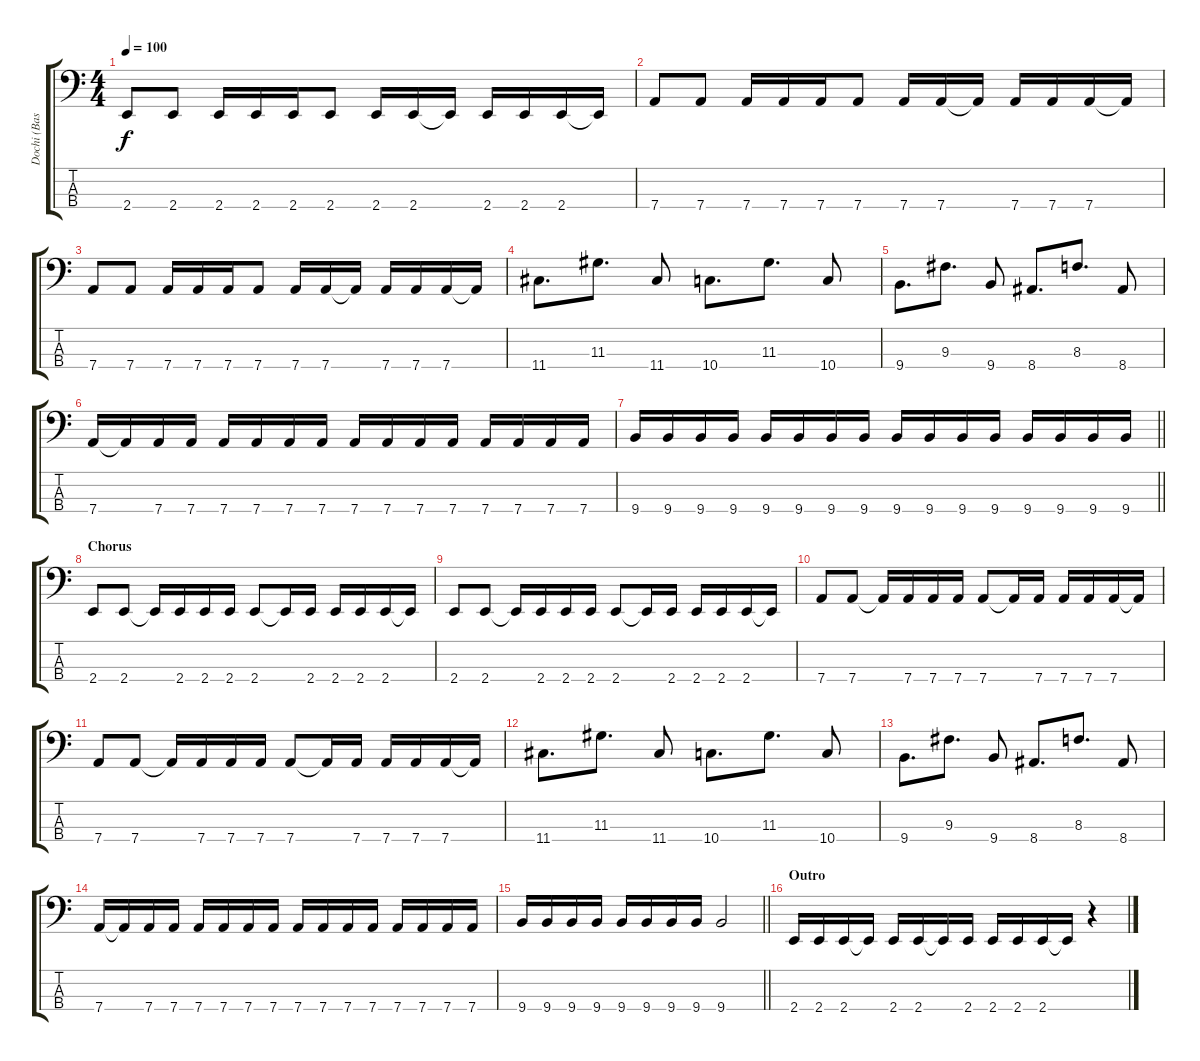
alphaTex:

\track ("Dochi (Bass)" "Dochi (Bas") {instrument electricbasspick}
\staff {score tabs}
\tuning (G2 D2 A1 D1) {hide}
\ts (4 4)
\tempo 100
\clef f4
\ks c
2.4.8{dy f} 2.4.8 2.4.16 2.4.16 2.4.16 2.4.8 2.4.16 2.4.16 2.4{t}.16 2.4.16 2.4.16 2.4.16 2.4{t}.16 |
7.4.8 7.4.8 7.4.16 7.4.16 7.4.16 7.4.8 7.4.16 7.4.16 7.4{t}.16 7.4.16 7.4.16 7.4.16 7.4{t}.16 |
7.4.8 7.4.8 7.4.16 7.4.16 7.4.16 7.4.8 7.4.16 7.4.16 7.4{t}.16 7.4.16 7.4.16 7.4.16 7.4{t}.16 |
11.4.8{d} 11.3.8{d} 11.4.8 10.4.8{d} 11.3.8{d} 10.4.8 |
9.4.8{d} 9.3.8{d} 9.4.8 8.4.8{d} 8.3.8{d} 8.4.8 |
7.4.16 7.4{t}.16 7.4.16 7.4.16 7.4.16 7.4.16 7.4.16 7.4.16 7.4.16 7.4.16 7.4.16 7.4.16 7.4.16 7.4.16 7.4.16 7.4.16 |
\barLineRight lightlight
9.4.16 9.4.16 9.4.16 9.4.16 9.4.16 9.4.16 9.4.16 9.4.16 9.4.16 9.4.16 9.4.16 9.4.16 9.4.16 9.4.16 9.4.16 9.4.16 |
\section ("" "Chorus")
2.4.8 2.4.8 2.4{t}.16 2.4.16 2.4.16 2.4.16 2.4.8 2.4{t}.16 2.4.16 2.4.16 2.4.16 2.4.16 2.4{t}.16 |
2.4.8 2.4.8 2.4{t}.16 2.4.16 2.4.16 2.4.16 2.4.8 2.4{t}.16 2.4.16 2.4.16 2.4.16 2.4.16 2.4{t}.16 |
7.4.8 7.4.8 7.4{t}.16 7.4.16 7.4.16 7.4.16 7.4.8 7.4{t}.16 7.4.16 7.4.16 7.4.16 7.4.16 7.4{t}.16 |
7.4.8 7.4.8 7.4{t}.16 7.4.16 7.4.16 7.4.16 7.4.8 7.4{t}.16 7.4.16 7.4.16 7.4.16 7.4.16 7.4{t}.16 |
11.4.8{d} 11.3.8{d} 11.4.8 10.4.8{d} 11.3.8{d} 10.4.8 |
9.4.8{d} 9.3.8{d} 9.4.8 8.4.8{d} 8.3.8{d} 8.4.8 |
7.4.16 7.4{t}.16 7.4.16 7.4.16 7.4.16 7.4.16 7.4.16 7.4.16 7.4.16 7.4.16 7.4.16 7.4.16 7.4.16 7.4.16 7.4.16 7.4.16 |
\barLineRight lightlight
9.4.16 9.4.16 9.4.16 9.4.16 9.4.16 9.4.16 9.4.16 9.4.16 9.4.2 |
\section ("" "Outro")
2.4.16 2.4.16 2.4.16 2.4{t}.16 2.4.16 2.4.16 2.4{t}.16 2.4.16 2.4.16 2.4.16 2.4.16 2.4{t}.16 r.4
